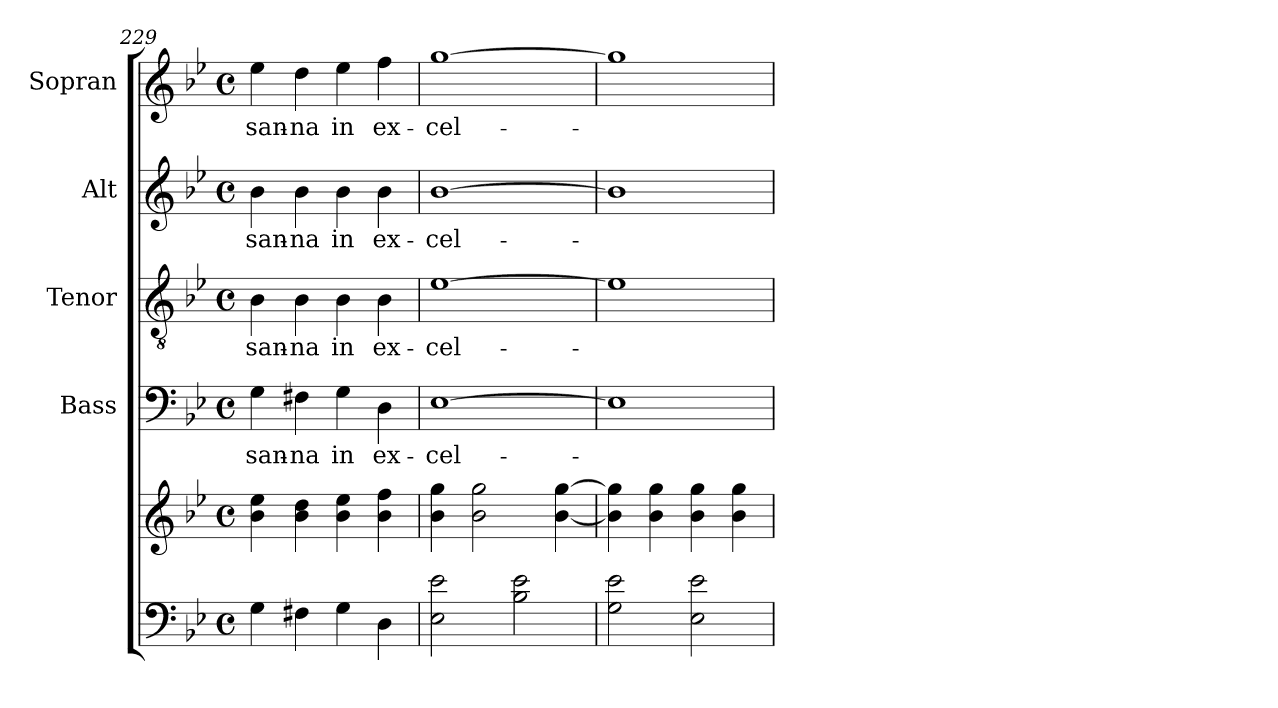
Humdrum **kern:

**kern	**kern	**kern	**text	**kern	**text	**kern	**text	**kern	**text
*part5	*part5	*part4	*part4	*part3	*part3	*part2	*part2	*part1	*part1
*staff6	*staff5	*staff4	*staff4	*staff3	*staff3	*staff2	*staff2	*staff1	*staff1
*	*	*I"Bass	*	*I"Tenor	*	*I"Alt	*	*I"Sopran	*
*	*	*I'B.	*	*I'T.	*	*I'A.	*	*I'S.	*
*clefF4	*clefG2	*clefF4	*	*clefGv2	*	*clefG2	*	*clefG2	*
*k[b-e-]	*k[b-e-]	*k[b-e-]	*	*k[b-e-]	*	*k[b-e-]	*	*k[b-e-]	*
*B-:	*B-:	*B-:	*	*B-:	*	*B-:	*	*B-:	*
*M4/4	*M4/4	*M4/4	*	*M4/4	*	*M4/4	*	*M4/4	*
*met(c)	*met(c)	*met(c)	*	*met(c)	*	*met(c)	*	*met(c)	*
=229	=229	=229	=229	=229	=229	=229	=229	=229	=229
!	!	!	!LO:LY:b	!	!LO:LY:b	!	!LO:LY:b	!	!LO:LY:b
4G\	4b-\ 4ee-\	4G\	-san-	4B-\	-san-	4b-\	-san-	4ee-\	-san-
!	!	!	!LO:LY:b	!	!LO:LY:b	!	!LO:LY:b	!	!LO:LY:b
4F#X\	4b-\ 4dd\	4F#X\	-na	4B-\	-na	4b-\	-na	4dd\	-na
!	!	!	!LO:LY:b	!	!LO:LY:b	!	!LO:LY:b	!	!LO:LY:b
4G\	4b-\ 4ee-\	4G\	in	4B-\	in	4b-\	in	4ee-\	in
!	!	!	!LO:LY:b	!	!LO:LY:b	!	!LO:LY:b	!	!LO:LY:b
4D\	4b-\ 4ff\	4D\	ex-	4B-\	ex-	4b-\	ex-	4ff\	ex-
=230	=230	=230	=230	=230	=230	=230	=230	=230	=230
!	!	!	!LO:LY:b	!	!LO:LY:b	!	!LO:LY:b	!	!LO:LY:b
2E-\ 2e-\	4b-\ 4gg\	[1E-	-cel-	[1e-	-cel-	[1b-	-cel-	[1gg	-cel-
.	2b-\ 2gg\	.	.	.	.	.	.	.	.
2B-\ 2e-\	.	.	.	.	.	.	.	.	.
.	[4b-\ [4gg\	.	.	.	.	.	.	.	.
=231	=231	=231	=231	=231	=231	=231	=231	=231	=231
2G\ 2e-\	4b-\] 4gg\]	1E-]	.	1e-]	.	1b-]	.	1gg]	.
.	4b-\ 4gg\	.	.	.	.	.	.	.	.
2E-\ 2e-\	4b-\ 4gg\	.	.	.	.	.	.	.	.
.	4b-\ 4gg\	.	.	.	.	.	.	.	.
=	=	=	=	=	=	=	=	=	=
*-	*-	*-	*-	*-	*-	*-	*-	*-	*-
